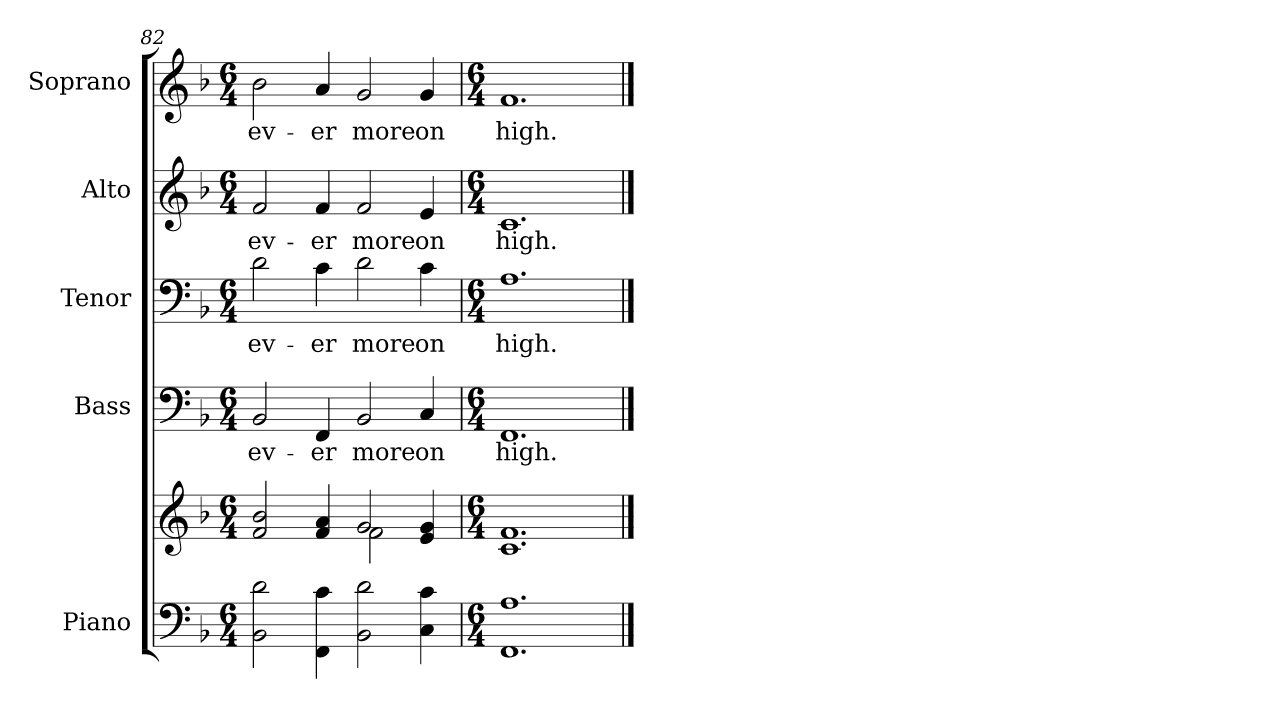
**kern	**kern	**kern	**text	**kern	**text	**kern	**text	**kern	**text
*part5	*part5	*part4	*part4	*part3	*part3	*part2	*part2	*part1	*part1
*staff6	*staff5	*staff4	*staff4	*staff3	*staff3	*staff2	*staff2	*staff1	*staff1
*I"Piano	*	*I"Bass	*	*I"Tenor	*	*I"Alto	*	*I"Soprano	*
*I'Pno.	*	*I'B.	*	*I'T.	*	*I'A.	*	*I'S.	*
*clefF4	*clefG2	*clefF4	*	*clefF4	*	*clefG2	*	*clefG2	*
*k[b-]	*k[b-]	*k[b-]	*	*k[b-]	*	*k[b-]	*	*k[b-]	*
*F:	*F:	*F:	*	*F:	*	*F:	*	*F:	*
*M6/4	*M6/4	*M6/4	*	*M6/4	*	*M6/4	*	*M6/4	*
=82	=82	=82	=82	=82	=82	=82	=82	=82	=82
*	*^	*	*	*	*	*	*	*	*
!	!	!	!	!LO:LY:b:color=#000000	!	!	!	!	!	!
!	!	!	!	!	!	!LO:LY:b:color=#000000	!	!	!	!
!	!	!	!	!	!	!	!	!LO:LY:b:color=#000000	!	!
!	!	!	!	!	!	!	!	!	!	!LO:LY:b:color=#000000
2BB-i\ 2di	2fi/ 2b-i	2.ryy	2BB-i/	ev-	2di\	ev-	2fi/	ev-	2b-i\	ev-
!	!	!	!	!LO:LY:b:color=#000000	!	!	!	!	!	!
!	!	!	!	!	!	!LO:LY:b:color=#000000	!	!	!	!
!	!	!	!	!	!	!	!	!LO:LY:b:color=#000000	!	!
!	!	!	!	!	!	!	!	!	!	!LO:LY:b:color=#000000
4FFi\ 4ci	4fi/ 4ai	.	4FFi/	-er	4ci\	-er	4fi/	-er	4ai/	-er
!	!	!	!	!LO:LY:b:color=#000000	!	!	!	!	!	!
!	!	!	!	!	!	!LO:LY:b:color=#000000	!	!	!	!
!	!	!	!	!	!	!	!	!LO:LY:b:color=#000000	!	!
!	!	!	!	!	!	!	!	!	!	!LO:LY:b:color=#000000
2BB-i\ 2di	2gi/	2fi\	2BB-i/	more	2di\	more	2fi/	more	2gi/	more
!	!	!	!	!LO:LY:b:color=#000000	!	!	!	!	!	!
!	!	!	!	!	!	!LO:LY:b:color=#000000	!	!	!	!
!	!	!	!	!	!	!	!	!LO:LY:b:color=#000000	!	!
!	!	!	!	!	!	!	!	!	!	!LO:LY:b:color=#000000
4Ci\ 4ci	4ei/ 4gi	4ryy	4Ci/	on	4ci\	on	4ei/	on	4gi/	on
*	*v	*v	*	*	*	*	*	*	*	*
!!LO:PB:g=z
=83	=83	=83	=83	=83	=83	=83	=83	=83	=83
*M6/4	*M6/4	*M6/4	*	*M6/4	*	*M6/4	*	*M6/4	*
*	*^	*	*	*	*	*	*	*	*
!	!	!	!	!LO:LY:b:color=#000000	!	!	!	!	!	!
*	*v	*v	*	*	*	*	*	*	*	*
*	*^	*	*	*	*	*	*	*	*
!	!	!	!	!	!	!LO:LY:b:color=#000000	!	!	!	!
*	*v	*v	*	*	*	*	*	*	*	*
*	*^	*	*	*	*	*	*	*	*
!	!	!	!	!	!	!	!	!LO:LY:b:color=#000000	!	!
*	*v	*v	*	*	*	*	*	*	*	*
*	*^	*	*	*	*	*	*	*	*
!	!	!	!	!	!	!	!	!	!	!LO:LY:b:color=#000000
*	*v	*v	*	*	*	*	*	*	*	*
1.FFi 1.Ai	1.ci 1.fi	1.FFi	high.	1.Ai	high.	1.ci	high.	1.fi	high.
==	==	==	==	==	==	==	==	==	==
*-	*-	*-	*-	*-	*-	*-	*-	*-	*-
